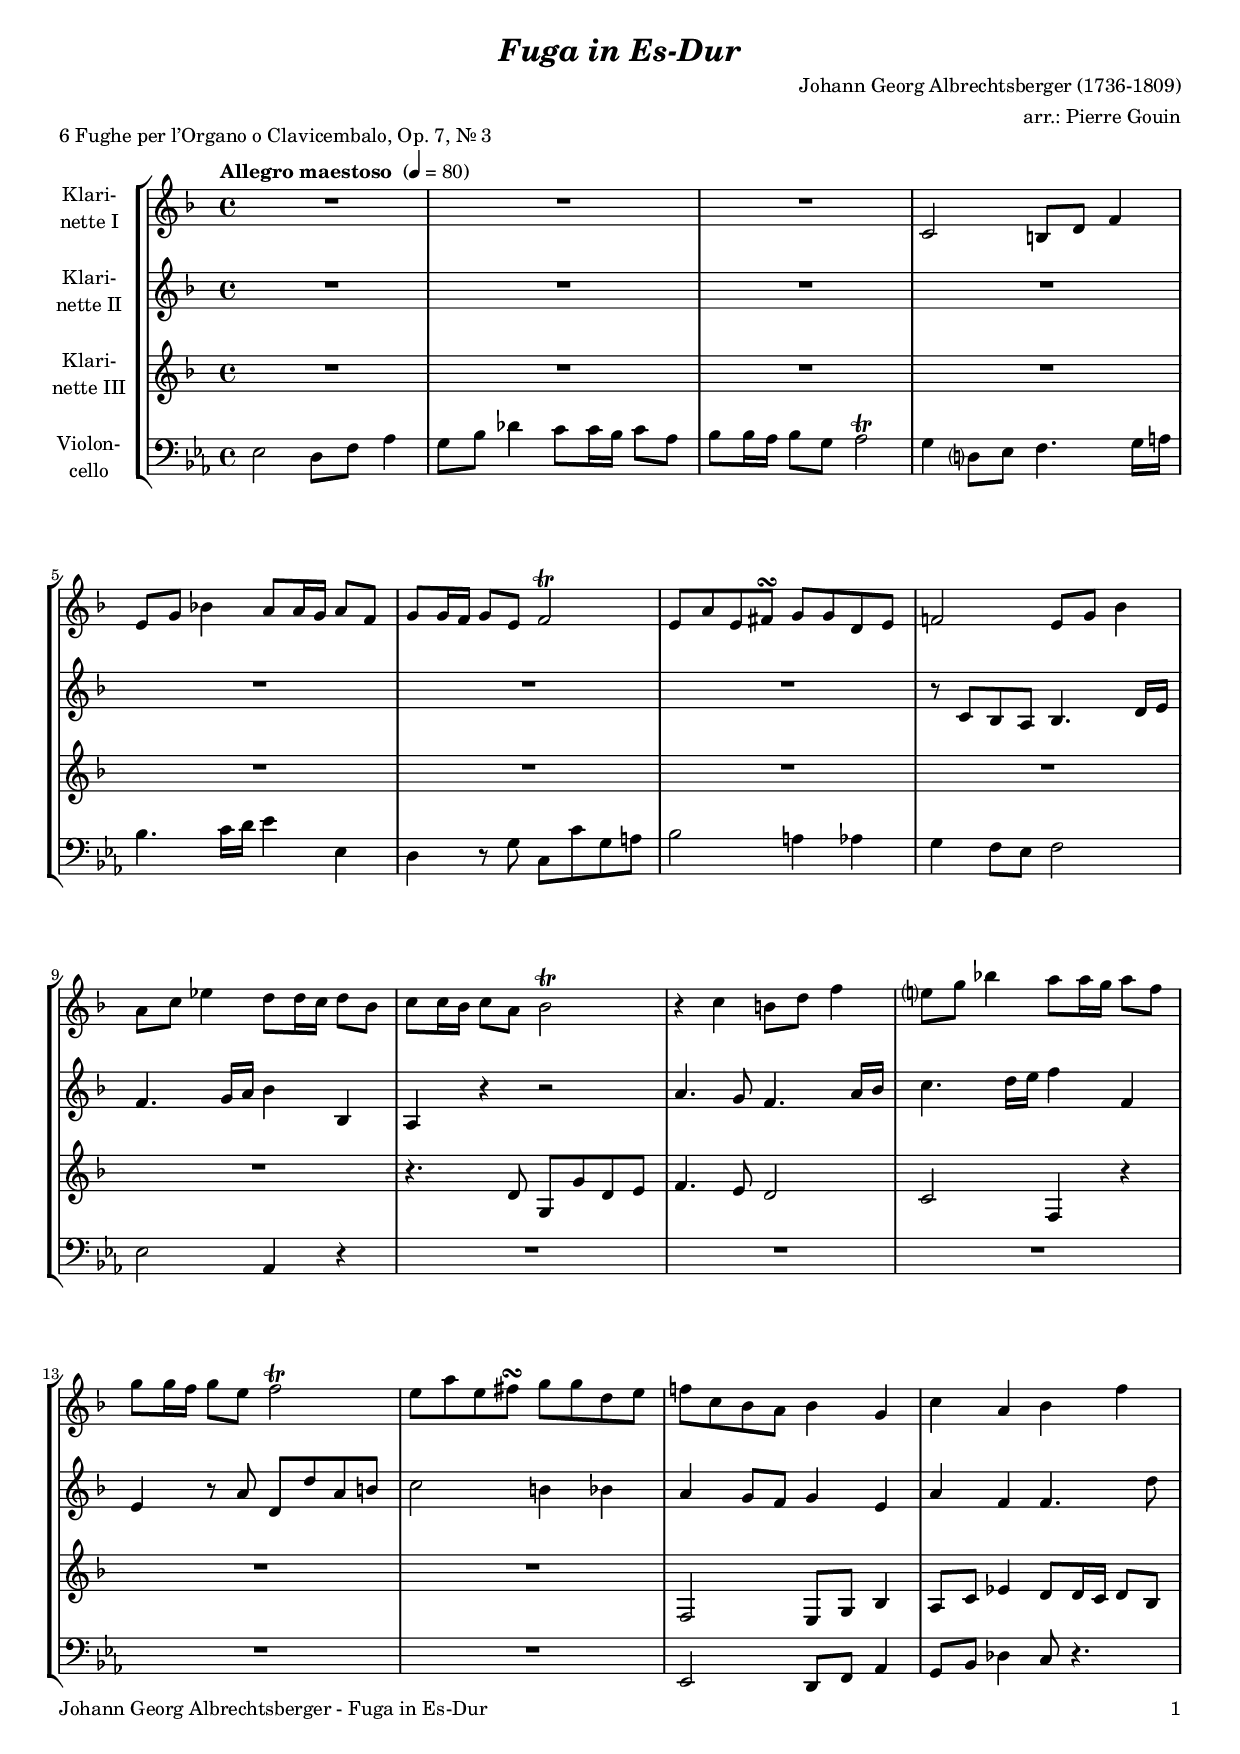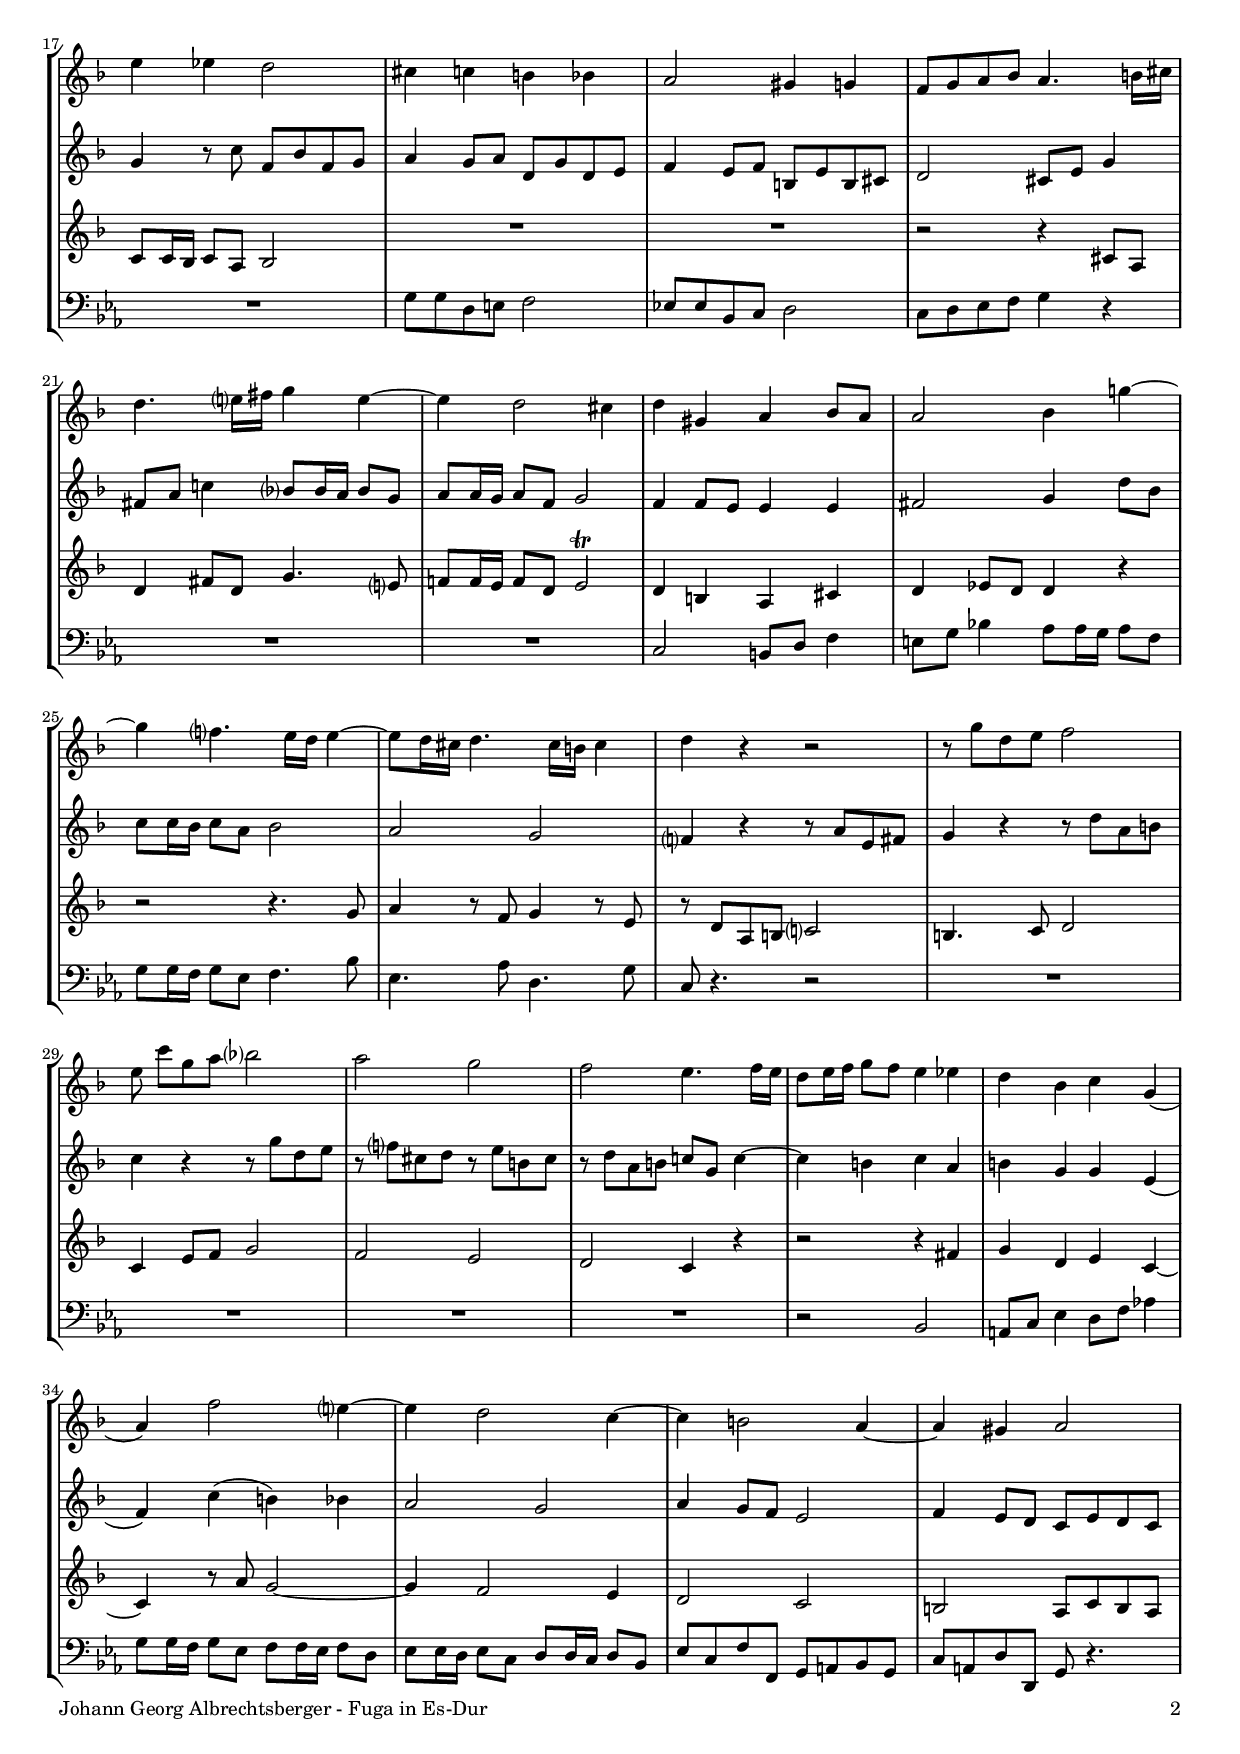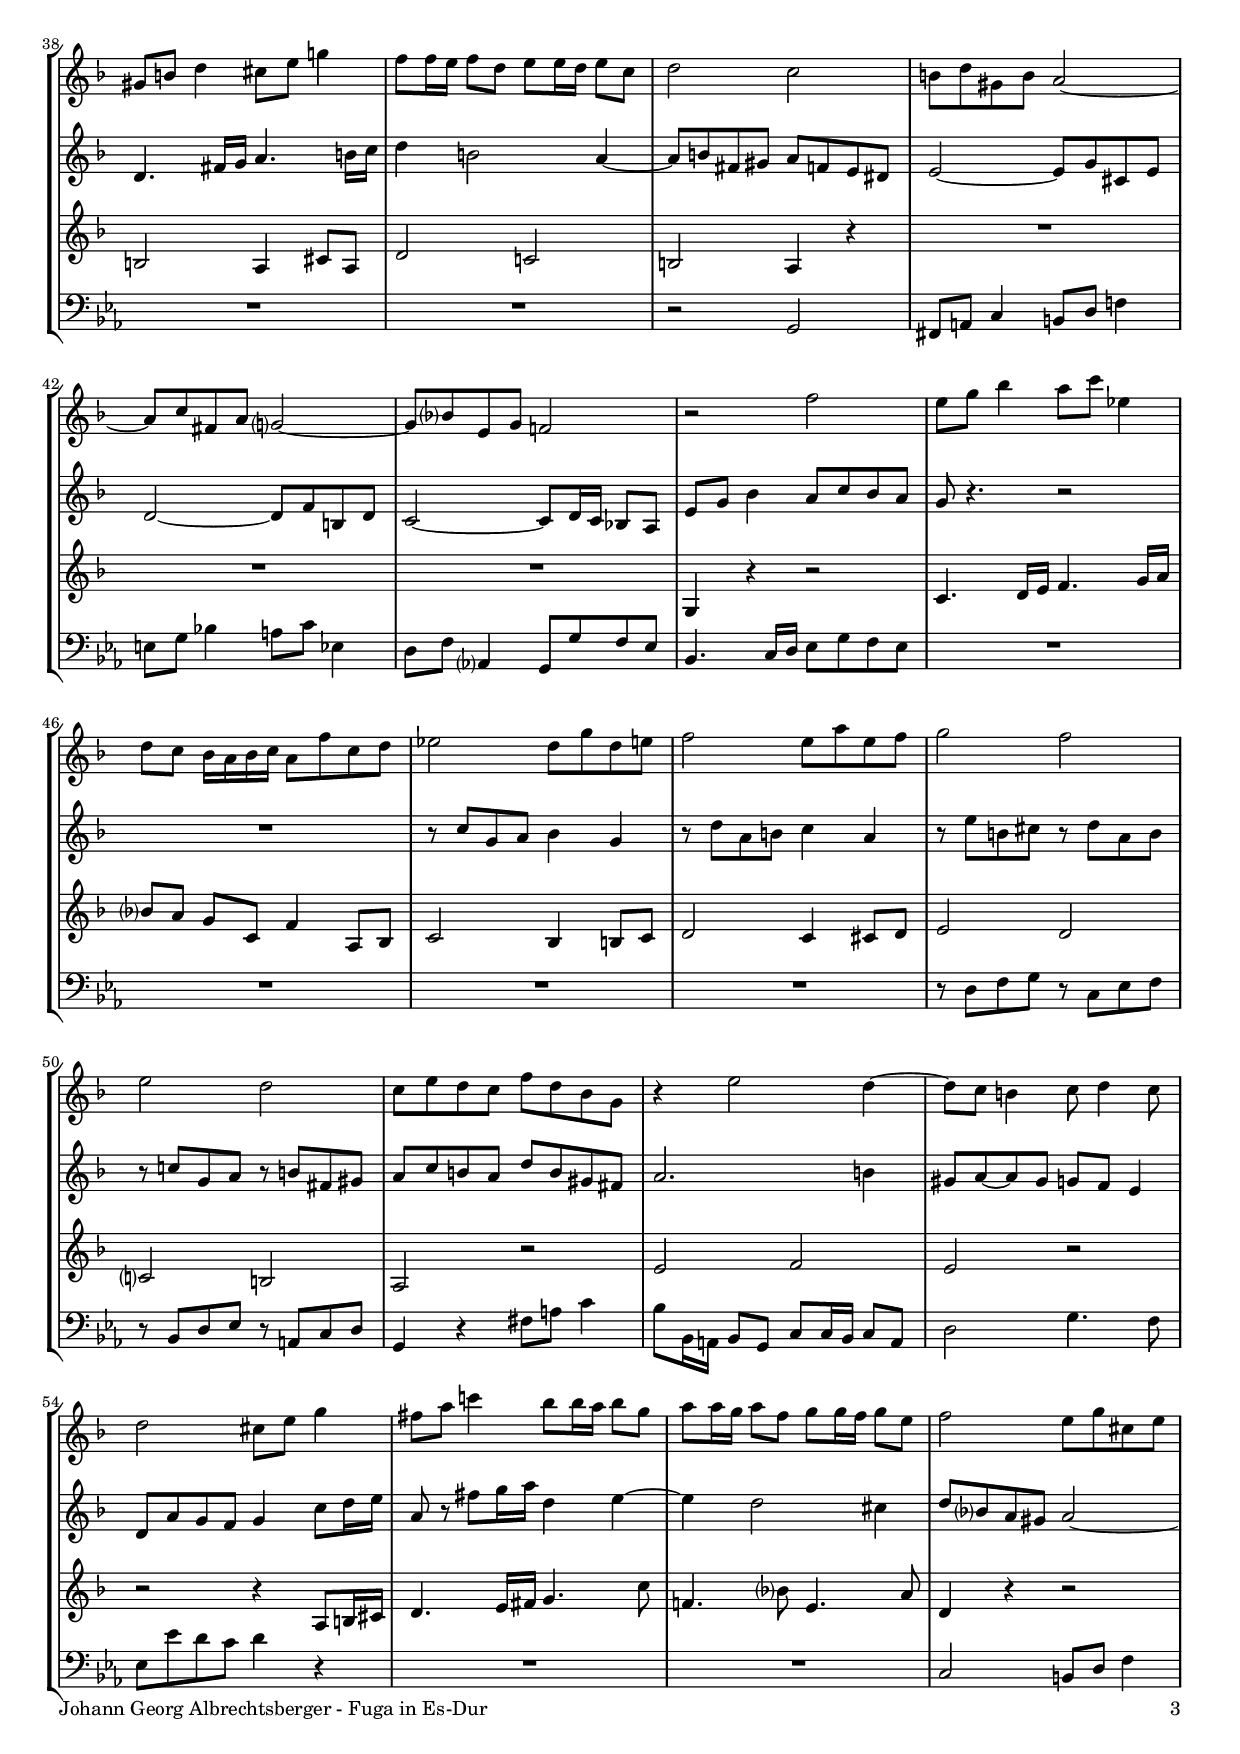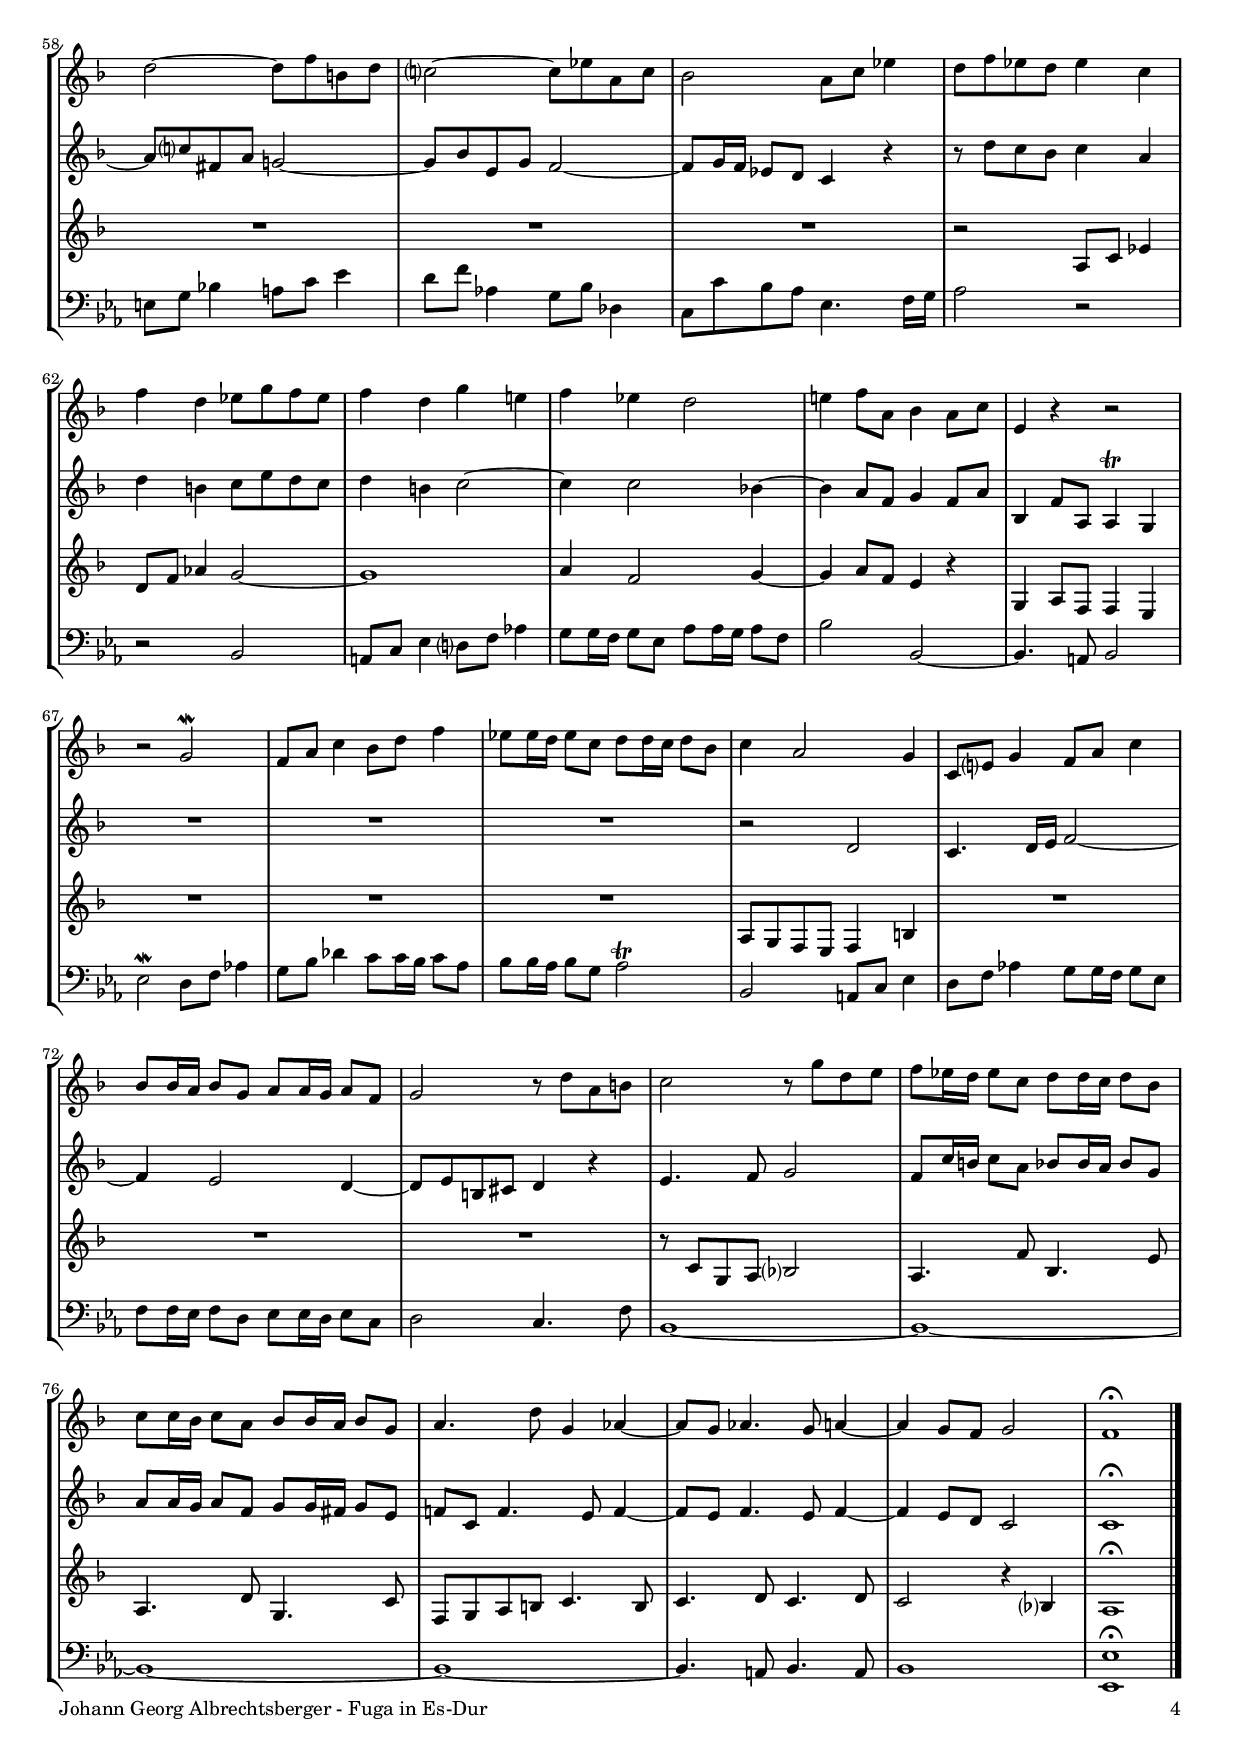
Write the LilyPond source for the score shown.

\version "2.18.2"
\include "deutsch.ly"
  
#(set-global-staff-size 17)

\header {
  title     = \markup \bold \italic "Fuga in Es-Dur"
  composer  = "Johann Georg Albrechtsberger (1736-1809)"
  arranger  = "arr.: Pierre Gouin"
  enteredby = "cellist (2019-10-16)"
  piece     = "6 Fughe per l’Organo o Clavicembalo, Op. 7, Nr. 3"
}

voiceconsts = {
  \key es \major
  \time 4/4
  \clef "treble"
%  \numericTimeSignature
  \compressFullBarRests
  % Set default beaming for all staves
%  \set Timing.beamExceptions = #'()
%  \set Timing.baseMoment     = #(ly:make-moment 1 4)
%  \set Timing.beatStructure  = #'(1 1 1)
  \tempo "Allegro maestoso " 4=80
}

micl = "clarinet"
mifl = "flute"
miob = "oboe"
mifh = "french horn"
misx = "tenor sax"
mist = "string ensemble 1"
%miba = "cello"
miba = "bassoon"

va = \relative c' {
  \voiceconsts

  R1*3
  b2 a8 c es4

  d8 f as!4 g8 g16 f g8 es
  f f16 es f8 d es2\trill
  d8 g d e\turn f f c d
  es!2 d8 f as4

  g8 b des4 c8 c16 b c8 as
  b b16 as b8 g as2\trill
  r4 b a8 c es4
  d?8 f as!4 g8 g16 f g8 es

  f f16 es f8 d es2\trill
  d8 g d e\turn f f c d
  es! b as g as4 f
  b g as es'

  d des c2
  h4 b a as
  g2 fis4 f
  es8 f g as g4. a16 h

  c4. d?16 e f4 d~
  d c2 h4
  c fis, g as8 g
  g2 as4 f'!~

  f es?4. d16 c d4~
  d8 c16 h c4. h16 a h4
  c r r2
  r8 f c d es2
  d8 b'[ f g] as?2

  g
  f
  es d4. es16 d
  c8 d16 es f8 es
  d4 des
  c as b f(

  g) es'2 d?4~
  d c2 b4~
  b a2 g4~
  g fis g2

  fis8 a c4 h8 d f!4
  es8 es16 d es8 c d d16 c d8 b
  c2 b
  a8 c fis, a g2~

  g8 b e, g f?2~
  f8 as? d, f es!2
  r es'
  d8 f as4 g8 b des,4
  c8 b as16 g as b g8 es' b c
  
  des2 c8 f c d
  es2 d8 g d es
  f2 es
  d c

  b8 d c b es c as f
  r4 d'2 c4~
  c8 b a4 b8 c4 b8
  c2 h8 d f4

  e8 g b!4 as8 as16 g as8 f
  g g16 f g8 es f f16 es f8 d
  es2 d8 f h, d
  c2~ c8 es a, c

  b?2~ b8 des g, b
  as2 g8 b des4
  c8 es des c des4 b
  es c des8 f es des

  es4 c f d!
  es des c2
  d!4 es8 g, as4 g8 b
  d,4 r r2
  r f\mordent

  es8 g b4 as8 c es4
  des8 des16 c des8 b c c16 b c8 as
  b4 g2 f4
  b,8 d? f4 es8 g b4

  as8 as16 g as8 f g g16 f g8 es
  f2 r8 c' g a
  b2 r8 f' c d
  es des16 c des8 b c c16 b c8 as

  b b16 as b8 g as as16 g as8 f
  g4. c8 f,4 ges~
  ges8 f ges4. f8 g4~
  g f8 es f2
  es1\fermata \bar "|."
}

vb = \relative c' {
  \voiceconsts

  R1*7
  r8 b as g as4. c16 d

  es4. f16 g as4 as,
  g r r2
  g'4. f8 es4. g16 as
  b4. c16 d es4 es,

  d r8 g c, c' g a
  b2 a4 as
  g f8 es f4 d
  g es es4. c'8

  f,4 r8 b es, as es f
  g4 f8 g c, f c d
  es4 d8 es a, d a h
  c2 h8 d f4

  e8 g b!4 as?8 as16 g as8 f
  g g16 f g8 es f2
  es4 es8 d d4 d
  e2 f4 c'8 as

  b b16 as b8 g as2
  g f
  es?4 r r8 g d e
  f4 r r8 c' g a
  b4 r r8 f' c d
  
  r es? h c r d a h
  r c g a b! f b4~
  b a b g
  a f f d(

  es) b'( a) as!
  g2 f
  g4 f8 es d2
  es4 d8 c b d c b

  c4. e16 f g4. a16 b
  c4 a2 g4~
  g8 a e fis g es d cis
  d2~ d8 f h, d

  c2~ c8 es a, c
  b2~ b8 c16 b as!8 g
  d' f as4 g8 b as g
  f r4. r2
  R1

  r8 b f g as4 f
  r8 c' g a b4 g
  r8 d' a h r c g a
  r b! f g r a e fis

  g b a g c a fis e
  g2. a4
  fis8 g~ g fis f es d4
  c8 g' f es f4 b8 c16 d

  g,8 r e' f16 g c,4 d~
  d c2 h4
  c8 as? g fis g2~
  g8 b? e, g f!2~
  
  f8 as d, f es2~
  es8 f16 es des8 c b4 r
  r8 c' b as b4 g
  c a b8 d c b

  c4 a b2~
  b4 b2 as!4~
  as g8 es f4 es8 g
  as,4 es'8 g, g4\trill f
  
  R1*3
  r2 c'
  b4. c16 d es2~

  es4 d2 c4~
  c8 d a h c4 r
  d4. es8 f2
  es8 b'16 a b8 g as as16 g as8 f

  g g16 f g8 es f f16 e f8 d
  es!8 b es4. d8 es4~
  es8 d es4. d8 es4~
  es d8 c b2
  b1\fermata \bar "|."
}

vc = \relative c' {
  \voiceconsts

  R1*9
  r4. c8 f, f' c d
  es4. d8 c2
  b es,4 r

  R1*2
  es2 d8 f as4
  g8 b des4 c8 c16 b c8 as

  b b16 as b8 g as2
  R1*2
  r2 r4 h8 g

  c4 e8 c f4. d?8
  es! es16 d es8 c d2\trill
  c4 a g h
  c des8 c c4 r

  r2 r4. f8
  g4 r8 es f4 r8 d
  r c g a b?2
  a4. b8 c2
  b4 d8 es f2

  es d
  c b4 r
  r2 r4 e
  f c d b~

  b r8 g' f2~
  f4 es2 d4
  c2 b
  a g8 b a g

  a2 g4 h8 g
  c2 b!
  a g4 r
  
  R1*3
  f4 r r2
  b4. c16 d es4. f16 g
  as?8 g  f[ b,] es4 g,8 as

  b2 as4 a8 b
  c2 b4 h8 c
  d2 c
  b? a

  g r
  d' es
  d r
  r r4 g,8 a16 h

  c4. d16 e f4. b8
  es,!4. as?8 d,4. g8
  c,4 r r2
  
  R1*3
  r2 g8 b des4
  c8 es ges4 f2~

  f1
  g4 es2 f4~
  f g8 es d4 r
  f, g8 es es4 d
  
  R1*3
  g8 f es d es4 a
  R1*3
  r8 b f g as?2
  g4. es'8 as,4. d8

  g,4. c8 f,4. b8
  es, f g a b4. a8
  b4. c8 b4. c8
  b2 r4 as?
  g1\fermata \bar "|."
}

vd = \relative c {
  \voiceconsts
  \clef "bass"

  es2 d8 f as4
  g8 b des4 c8 c16 b c8 as
  b b16 as b8 g as2\trill
  g4 d?8 es f4. g16 a

  b4. c16 d es4 es,
  d r8 g c, c' g a
  b2 a4 as
  g f8 es f2

  es as,4 r
  R1*5
  es2 d8 f as4
  g8 b des4 c8 r4.

  R1
  g'8 g d e f2
  es!8 es b c d2
  c8 d es f g4 r

  R1*2
  c,2 h8 d f4
  e8 g b!4 as8 as16 g as8 f

  g g16 f g8 es f4. b8
  es,4. as8 d,4. g8
  c, r4. r2
  R1*4
  r2 b
  a8 c es4 d8 f as!4

  g8 g16 f g8 es f f16 es f8 d
  es es16 d es8 c d d16 c d8 b
  es c f f, g a b g
  c a d d, g r4.

  R1*2
  r2 g
  fis8 a c4 h8 d f!4

  e8 g b!4 a8 c es,4
  d8 f as,?4 g8 g' f es
  b4. c16 d es8 g f es
  
  R1*4
  r8 d f g r c, es f
  r b, d es r a, c d

  g,4 r fis'8 a c4
  b8 b,16 a b8 g c c16 b c8 a
  d2 g4. f8
  es es' d c d4 r

  R1*2
  c,2 h8 d f4
  e8 g b!4 a8 c es4

  d8 f as,!4 g8 b des,4
  c8 c' b as es4. f16 g
  as2 r
  r b,

  a8 c es4 d?8 f as!4
  g8 g16 f g8 es as as16 g as8 f
  b2 b,~
  b4. a8 b2
  es\mordent d8 f as!4

  g8 b des4 c8 c16 b c8 as
  b b16 as b8 g as2\trill
  b, a8 c es4
  d8 f as!4 g8 g16 f g8 es

  f f16 es f8 d es es16 d es8 c
  d2 c4. f8
  b,1~
  b~

  b~
  b~
  b4. a8 b4. a8
  b1
  <es, es'>\fermata \bar "|."
}


music = \new StaffGroup <<
      \new Staff {
	\set Staff.midiInstrument = \micl
	\set Staff.instrumentName = \markup \center-column { "Klari-" "nette I" }
	\transpose es f { \va }
      }

      \new Staff {
	\set Staff.midiInstrument = \micl
	\set Staff.instrumentName = \markup \center-column { "Klari-" "nette II" }
	\transpose es f { \vb }
      }

      \new Staff {
	\set Staff.midiInstrument = \micl
	\set Staff.instrumentName = \markup \center-column { "Klari-" "nette III" }
	\transpose es f { \vc }
      }

      \new Staff {
	\set Staff.midiInstrument = \miba
	\set Staff.instrumentName = \markup \center-column { "Violon-" "cello" }
	\transpose es es { \vd }
      }
>>

\book {
   \paper {
    print-page-number = ##t
    print-first-page-number = ##t
    oddHeaderMarkup = \markup \null
    evenHeaderMarkup = \markup \null
    oddFooterMarkup = \markup {
      \fill-line {
        \on-the-fly #print-page-number-check-first
        "Johann Georg Albrechtsberger - Fuga in Es-Dur" \fromproperty #'page:page-number-string
      }
    }
    evenFooterMarkup = \oddFooterMarkup
  } \score {
    \music
    \layout {}
  }

  \score {
    \unfoldRepeats \music

    \midi {
      \context {
        \Score
      }
    }
  }
}
